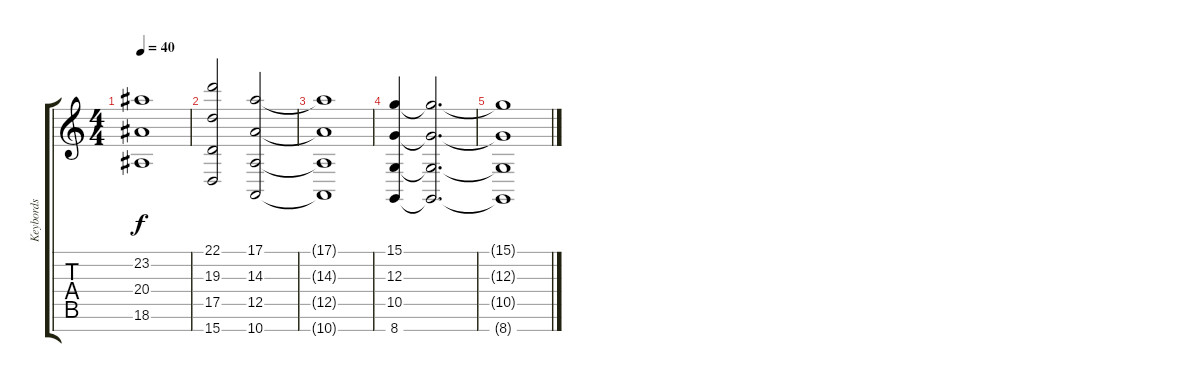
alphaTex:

\track ("Keybords" "Keybords") {instrument stringensemble1}
\staff {score tabs}
\tuning (E4 B3 G3 D3 A2 E2 B1) {hide}
\ts (4 4)
\tempo 40
\clef g2
\ks c
(23.2 20.4 18.6).1{dy f} |
(22.1 19.3 17.5 15.7).2 (17.1 14.3 12.5 10.7).2{volume 5} |
(17.1{t} 14.3{t} 12.5{t} 10.7{t}).1 |
(15.1 12.3 10.5 8.7).4{volume 8} (15.1{t} 12.3{t} 10.5{t} 8.7{t}).2{d volume 0} |
(15.1{t} 12.3{t} 10.5{t} 8.7{t}).1
